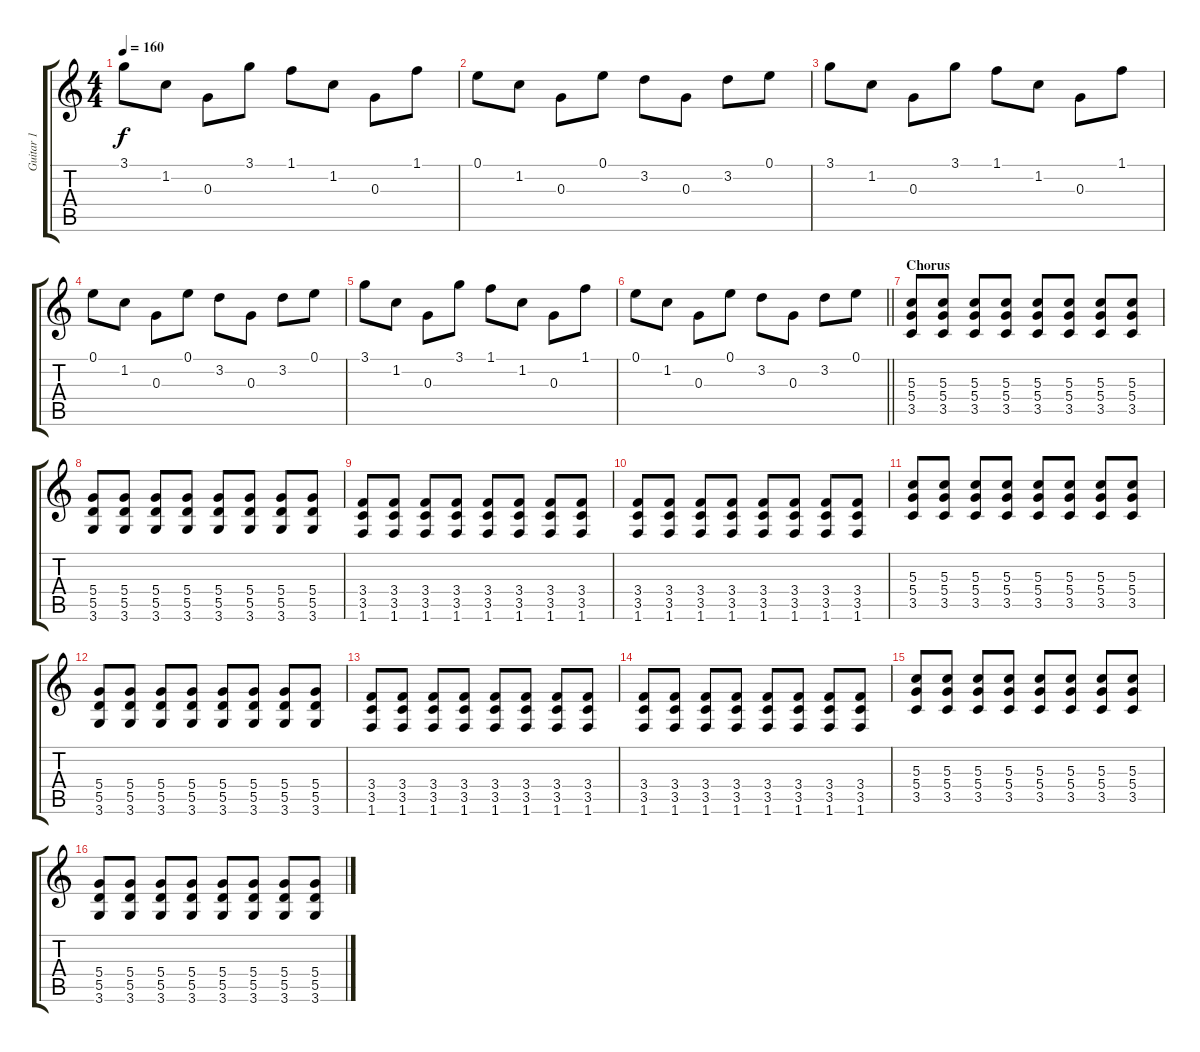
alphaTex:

\track ("Guitar 1" "Guitar 1") {instrument distortionguitar}
\staff {score tabs}
\tuning (E4 B3 G3 D3 A2 E2) {hide}
\ts (4 4)
\tempo 160
\clef g2
\ks c
3.1.8{dy f} 1.2.8 0.3.8 3.1.8 1.1.8 1.2.8 0.3.8 1.1.8 |
0.1.8 1.2.8 0.3.8 0.1.8 3.2.8 0.3.8 3.2.8 0.1.8 |
3.1.8 1.2.8 0.3.8 3.1.8 1.1.8 1.2.8 0.3.8 1.1.8 |
0.1.8 1.2.8 0.3.8 0.1.8 3.2.8 0.3.8 3.2.8 0.1.8 |
3.1.8 1.2.8 0.3.8 3.1.8 1.1.8 1.2.8 0.3.8 1.1.8 |
\barLineRight lightlight
0.1.8 1.2.8 0.3.8 0.1.8 3.2.8 0.3.8 3.2.8 0.1.8 |
\section ("" "Chorus")
(5.3 5.4 3.5).8{volume 9} (5.3 5.4 3.5).8 (5.3 5.4 3.5).8 (5.3 5.4 3.5).8 (5.3 5.4 3.5).8 (5.3 5.4 3.5).8 (5.3 5.4 3.5).8 (5.3 5.4 3.5).8 |
(5.4 5.5 3.6).8 (5.4 5.5 3.6).8 (5.4 5.5 3.6).8 (5.4 5.5 3.6).8 (5.4 5.5 3.6).8 (5.4 5.5 3.6).8 (5.4 5.5 3.6).8 (5.4 5.5 3.6).8 |
(3.4 3.5 1.6).8 (3.4 3.5 1.6).8 (3.4 3.5 1.6).8 (3.4 3.5 1.6).8 (3.4 3.5 1.6).8 (3.4 3.5 1.6).8 (3.4 3.5 1.6).8 (3.4 3.5 1.6).8 |
(3.4 3.5 1.6).8 (3.4 3.5 1.6).8 (3.4 3.5 1.6).8 (3.4 3.5 1.6).8 (3.4 3.5 1.6).8 (3.4 3.5 1.6).8 (3.4 3.5 1.6).8 (3.4 3.5 1.6).8 |
(5.3 5.4 3.5).8 (5.3 5.4 3.5).8 (5.3 5.4 3.5).8 (5.3 5.4 3.5).8 (5.3 5.4 3.5).8 (5.3 5.4 3.5).8 (5.3 5.4 3.5).8 (5.3 5.4 3.5).8 |
(5.4 5.5 3.6).8 (5.4 5.5 3.6).8 (5.4 5.5 3.6).8 (5.4 5.5 3.6).8 (5.4 5.5 3.6).8 (5.4 5.5 3.6).8 (5.4 5.5 3.6).8 (5.4 5.5 3.6).8 |
(3.4 3.5 1.6).8 (3.4 3.5 1.6).8 (3.4 3.5 1.6).8 (3.4 3.5 1.6).8 (3.4 3.5 1.6).8 (3.4 3.5 1.6).8 (3.4 3.5 1.6).8 (3.4 3.5 1.6).8 |
(3.4 3.5 1.6).8 (3.4 3.5 1.6).8 (3.4 3.5 1.6).8 (3.4 3.5 1.6).8 (3.4 3.5 1.6).8 (3.4 3.5 1.6).8 (3.4 3.5 1.6).8 (3.4 3.5 1.6).8 |
(5.3 5.4 3.5).8 (5.3 5.4 3.5).8 (5.3 5.4 3.5).8 (5.3 5.4 3.5).8 (5.3 5.4 3.5).8 (5.3 5.4 3.5).8 (5.3 5.4 3.5).8 (5.3 5.4 3.5).8 |
(5.4 5.5 3.6).8 (5.4 5.5 3.6).8 (5.4 5.5 3.6).8 (5.4 5.5 3.6).8 (5.4 5.5 3.6).8 (5.4 5.5 3.6).8 (5.4 5.5 3.6).8 (5.4 5.5 3.6).8
